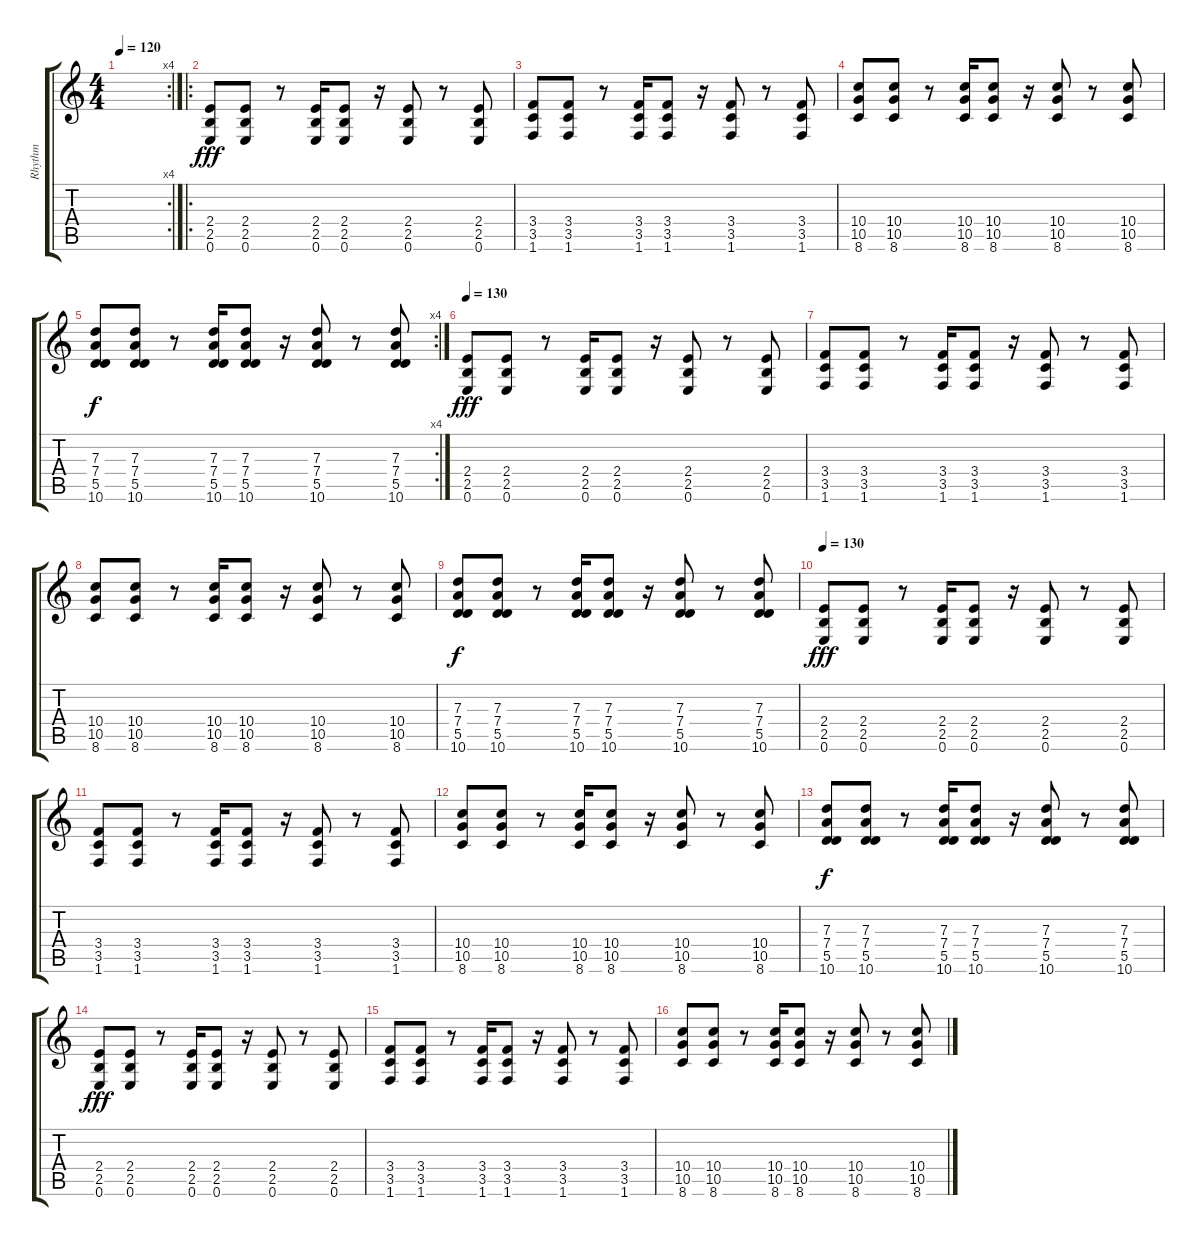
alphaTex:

\track ("Rhythm" "Rhythm") {instrument distortionguitar}
\staff {score tabs}
\tuning (E4 B3 G3 D3 A2 E2) {hide}
\rc 4
\ts (4 4)
\tempo 120
\clef g2
\ks c
|
\ro
(2.4 2.5 0.6).8{dy fff} (2.4 2.5 0.6).8 r.8 (2.4 2.5 0.6).16 (2.4 2.5 0.6).8 r.16 (2.4 2.5 0.6).8 r.8 (2.4 2.5 0.6).8 |
(3.4 3.5 1.6).8 (3.4 3.5 1.6).8 r.8 (3.4 3.5 1.6).16 (3.4 3.5 1.6).8 r.16 (3.4 3.5 1.6).8 r.8 (3.4 3.5 1.6).8 |
(10.4 10.5 8.6).8 (10.4 10.5 8.6).8 r.8 (10.4 10.5 8.6).16 (10.4 10.5 8.6).8 r.16 (10.4 10.5 8.6).8 r.8 (10.4 10.5 8.6).8 |
\rc 4
(7.3 7.4 5.5 10.6).8{dy f} (7.3 7.4 5.5 10.6).8 r.8 (7.3 7.4 5.5 10.6).16 (7.3 7.4 5.5 10.6).8 r.16 (7.3 7.4 5.5 10.6).8 r.8 (7.3 7.4 5.5 10.6).8 |
\tempo 130
(2.4 2.5 0.6).8{dy fff} (2.4 2.5 0.6).8 r.8 (2.4 2.5 0.6).16 (2.4 2.5 0.6).8 r.16 (2.4 2.5 0.6).8 r.8 (2.4 2.5 0.6).8 |
(3.4 3.5 1.6).8 (3.4 3.5 1.6).8 r.8 (3.4 3.5 1.6).16 (3.4 3.5 1.6).8 r.16 (3.4 3.5 1.6).8 r.8 (3.4 3.5 1.6).8 |
(10.4 10.5 8.6).8 (10.4 10.5 8.6).8 r.8 (10.4 10.5 8.6).16 (10.4 10.5 8.6).8 r.16 (10.4 10.5 8.6).8 r.8 (10.4 10.5 8.6).8 |
(7.3 7.4 5.5 10.6).8{dy f} (7.3 7.4 5.5 10.6).8 r.8 (7.3 7.4 5.5 10.6).16 (7.3 7.4 5.5 10.6).8 r.16 (7.3 7.4 5.5 10.6).8 r.8 (7.3 7.4 5.5 10.6).8 |
\tempo 130
(2.4 2.5 0.6).8{dy fff} (2.4 2.5 0.6).8 r.8 (2.4 2.5 0.6).16 (2.4 2.5 0.6).8 r.16 (2.4 2.5 0.6).8 r.8 (2.4 2.5 0.6).8 |
(3.4 3.5 1.6).8 (3.4 3.5 1.6).8 r.8 (3.4 3.5 1.6).16 (3.4 3.5 1.6).8 r.16 (3.4 3.5 1.6).8 r.8 (3.4 3.5 1.6).8 |
(10.4 10.5 8.6).8 (10.4 10.5 8.6).8 r.8 (10.4 10.5 8.6).16 (10.4 10.5 8.6).8 r.16 (10.4 10.5 8.6).8 r.8 (10.4 10.5 8.6).8 |
(7.3 7.4 5.5 10.6).8{dy f} (7.3 7.4 5.5 10.6).8 r.8 (7.3 7.4 5.5 10.6).16 (7.3 7.4 5.5 10.6).8 r.16 (7.3 7.4 5.5 10.6).8 r.8 (7.3 7.4 5.5 10.6).8 |
(2.4 2.5 0.6).8{dy fff} (2.4 2.5 0.6).8 r.8 (2.4 2.5 0.6).16 (2.4 2.5 0.6).8 r.16 (2.4 2.5 0.6).8 r.8 (2.4 2.5 0.6).8 |
(3.4 3.5 1.6).8 (3.4 3.5 1.6).8 r.8 (3.4 3.5 1.6).16 (3.4 3.5 1.6).8 r.16 (3.4 3.5 1.6).8 r.8 (3.4 3.5 1.6).8 |
(10.4 10.5 8.6).8 (10.4 10.5 8.6).8 r.8 (10.4 10.5 8.6).16 (10.4 10.5 8.6).8 r.16 (10.4 10.5 8.6).8 r.8 (10.4 10.5 8.6).8
